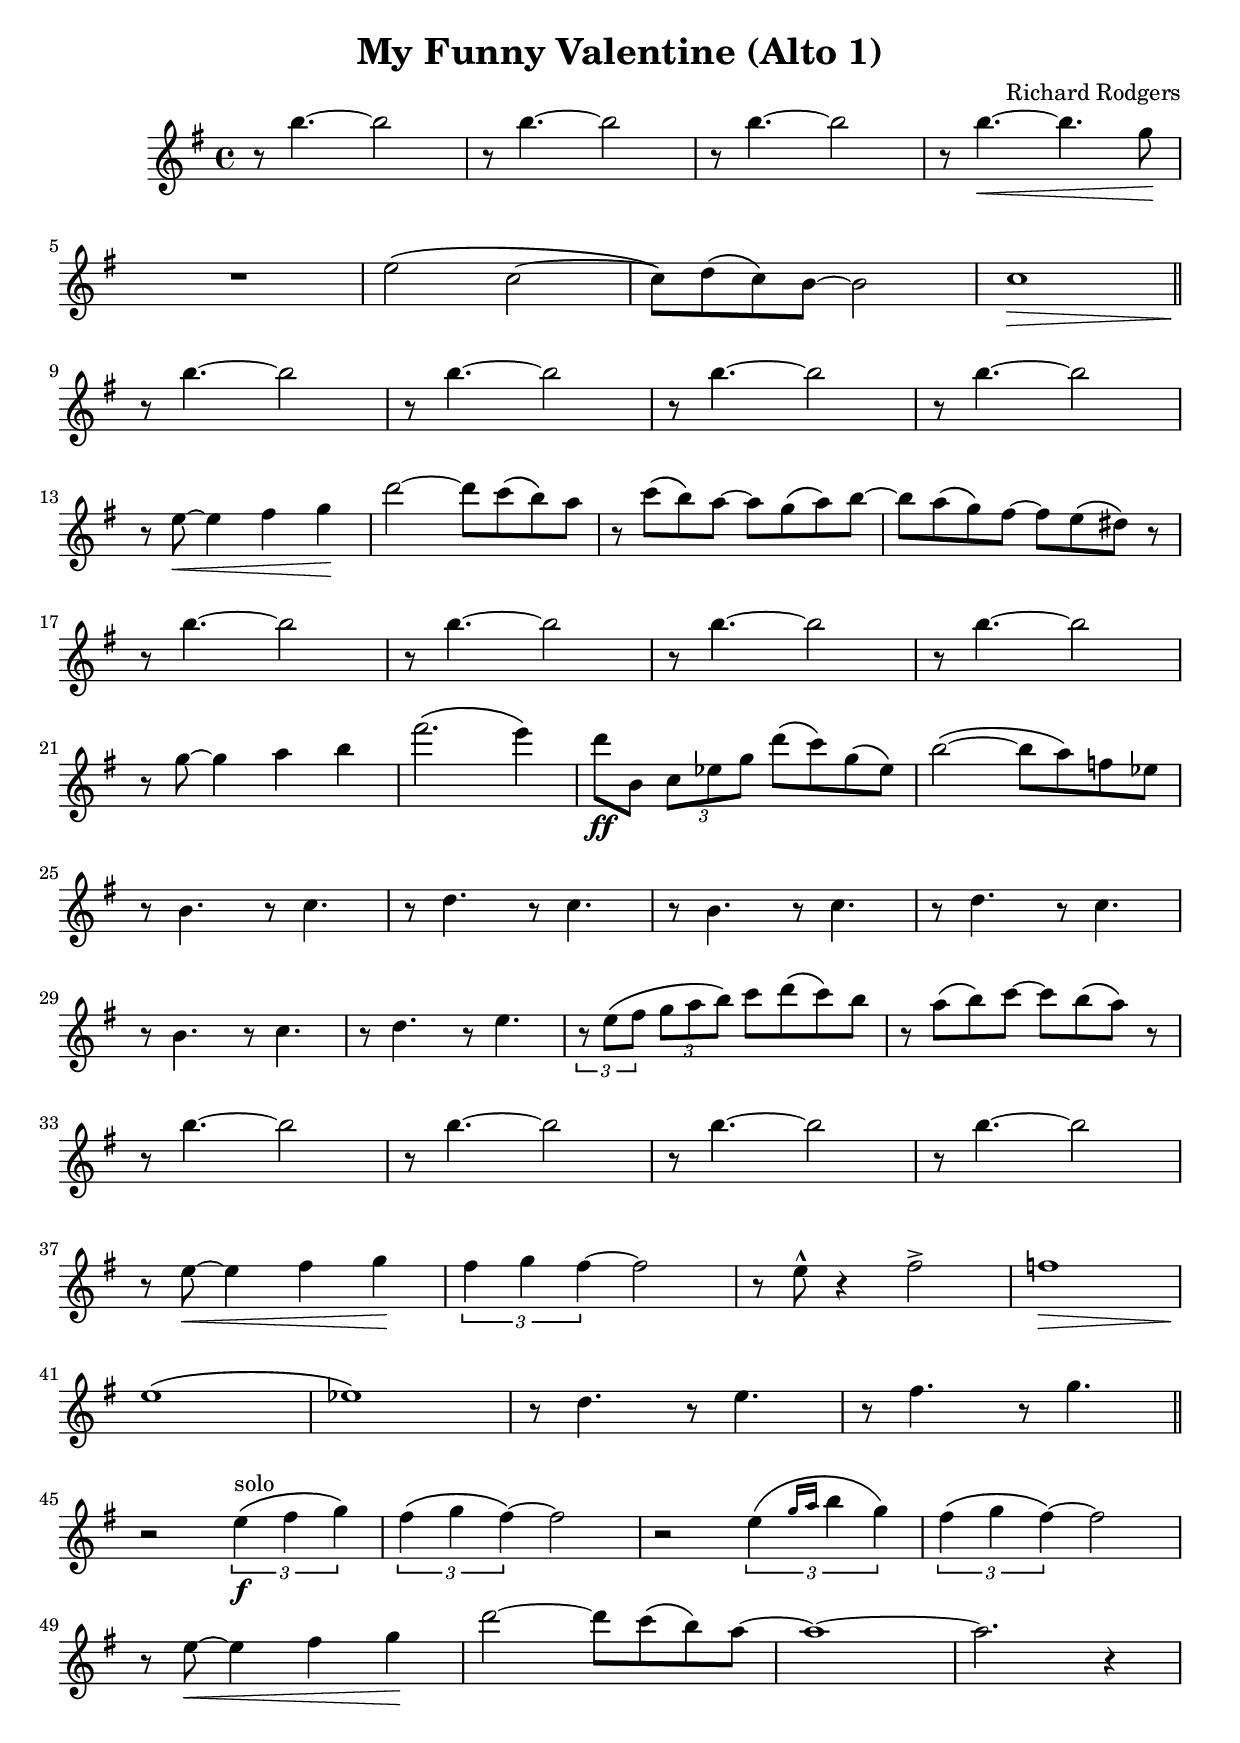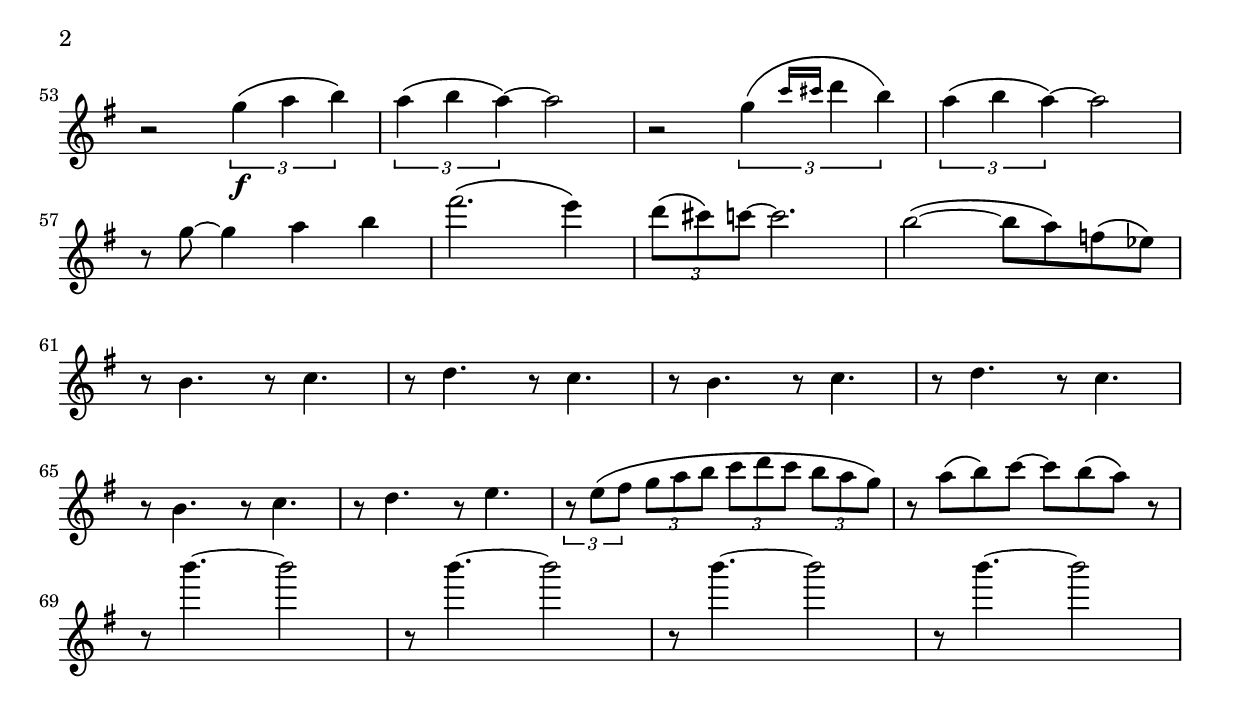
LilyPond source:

\header {
  title = "My Funny Valentine (Alto 1)"
  composer = "Richard Rodgers"
}

altoA = {
	\relative c'' {
		\time 4/4
		\key e \minor

		r8 b'4.~ b2
		r8 b4.~ b2
		r8 b4.~ b2
		r8 b4.~ \< b4. g8 \!
		\break
		R1
		e2 \( c~
		c8 \) d \( c \) b~ b2
		c1 \>
		\bar "||"
		\break
		r8 \! b'4.~ b2
		r8 \! b4.~ b2
		r8 \! b4.~ b2
		r8 \! b4.~ b2
		\break
		r8 e,~ \< e4 fis g \!
		d'2~ d8 c \( b \) a
		r c \( b \) a~ a g \( a \) b~
		b a \( g \) fis~ fis e \( dis \) r
		\break
		r8 \! b'4.~ b2
		r8 \! b4.~ b2
		r8 \! b4.~ b2
		r8 \! b4.~ b2
		\break
		r8 g~ g4 a b
		fis'2. \( e4 \)
		d8 \ff b, \times 2/3 {c ees g} d'8 \( c \) g \( ees \)
		b'2~ \( b8 a \) f ees
		\break
		r8 b4. r8 c4.
		r8 d4. r8 c4.
		r8 b4. r8 c4.
		r8 d4. r8 c4.
		\break
		r8 b4. r8 c4.
		r8 d4. r8 e4.
		\times 2/3 {r8 e \( fis} \times 2/3 {g a b \)} c8 d \( c \) b
		r a \( b \) c~ c b\( a \) r
		\break
		r8 b4.~ b2
		r8 b4.~ b2
		r8 b4.~ b2
		r8 b4.~ b2
		\break
		r8 e,~ \< e4 fis g \!
		\times 2/3 {fis4 g fis~} fis2
		r8 e^^ r4 fis2^>
		f1 \>
		\break
		e \! \(
		ees \)
		r8 d4. r8 e4.
		r8 fis4. r8 g4.
		\bar "||"
		\break
		r2 \times 2/3 {e4 ^\markup{solo} \( \f fis g \)}
		\times 2/3 {fis \( g fis~ \)} fis2
		r2 \times 2/3 {e4 \( \grace { g16 a16 } b4 g \)}
		\times 2/3 {fis4 \( g fis~ \)} fis2
		\break
		r8 e~ \< e4 fis g \!
		d'2~ d8 c \( b \) a~
		a1~
		a2. r4
		\break
		r2 \times 2/3 {g4 \( \f a b \)}
		\times 2/3 {a \( b a~ \)} a2
		r2 \times 2/3 {g4 \( \grace { c16 cis16 } d4 b \)}
		\times 2/3 {a \( b a~ \)} a2
		\break
		r8 g~ g4 a b
		fis'2. \( e4 \)
		\times 2/3 {d8 \( cis \) c~} c2.
		b2~ \( b8 a \) f \( ees \)
		\break
		r8 b4. r8 c4.
		r8 d4. r8 c4.
		r8 b4. r8 c4.
		r8 d4. r8 c4.
		\break
		r8 b4. r8 c4.
		r8 d4. r8 e4.
		\times 2/3 {r8 e \( fis} \times 2/3 {g a b} \times 2/3 {c8 d c} \times 2/3 {b a g \)}
		r a \( b \) c~ c b\( a \) r
		\break
		r8 \! b'4.~ b2
		r8 \! b4.~ b2
		r8 \! b4.~ b2
		r8 \! b4.~ b2
		\break


	}
}

\score {
  <<

  %\new ChordNames {
	%\set chordChanges = ##t
  %	\harmonies
	%}

  \new Staff
  %\transpose d c
	\altoA

  >>

  \layout { }
  \midi { }
}